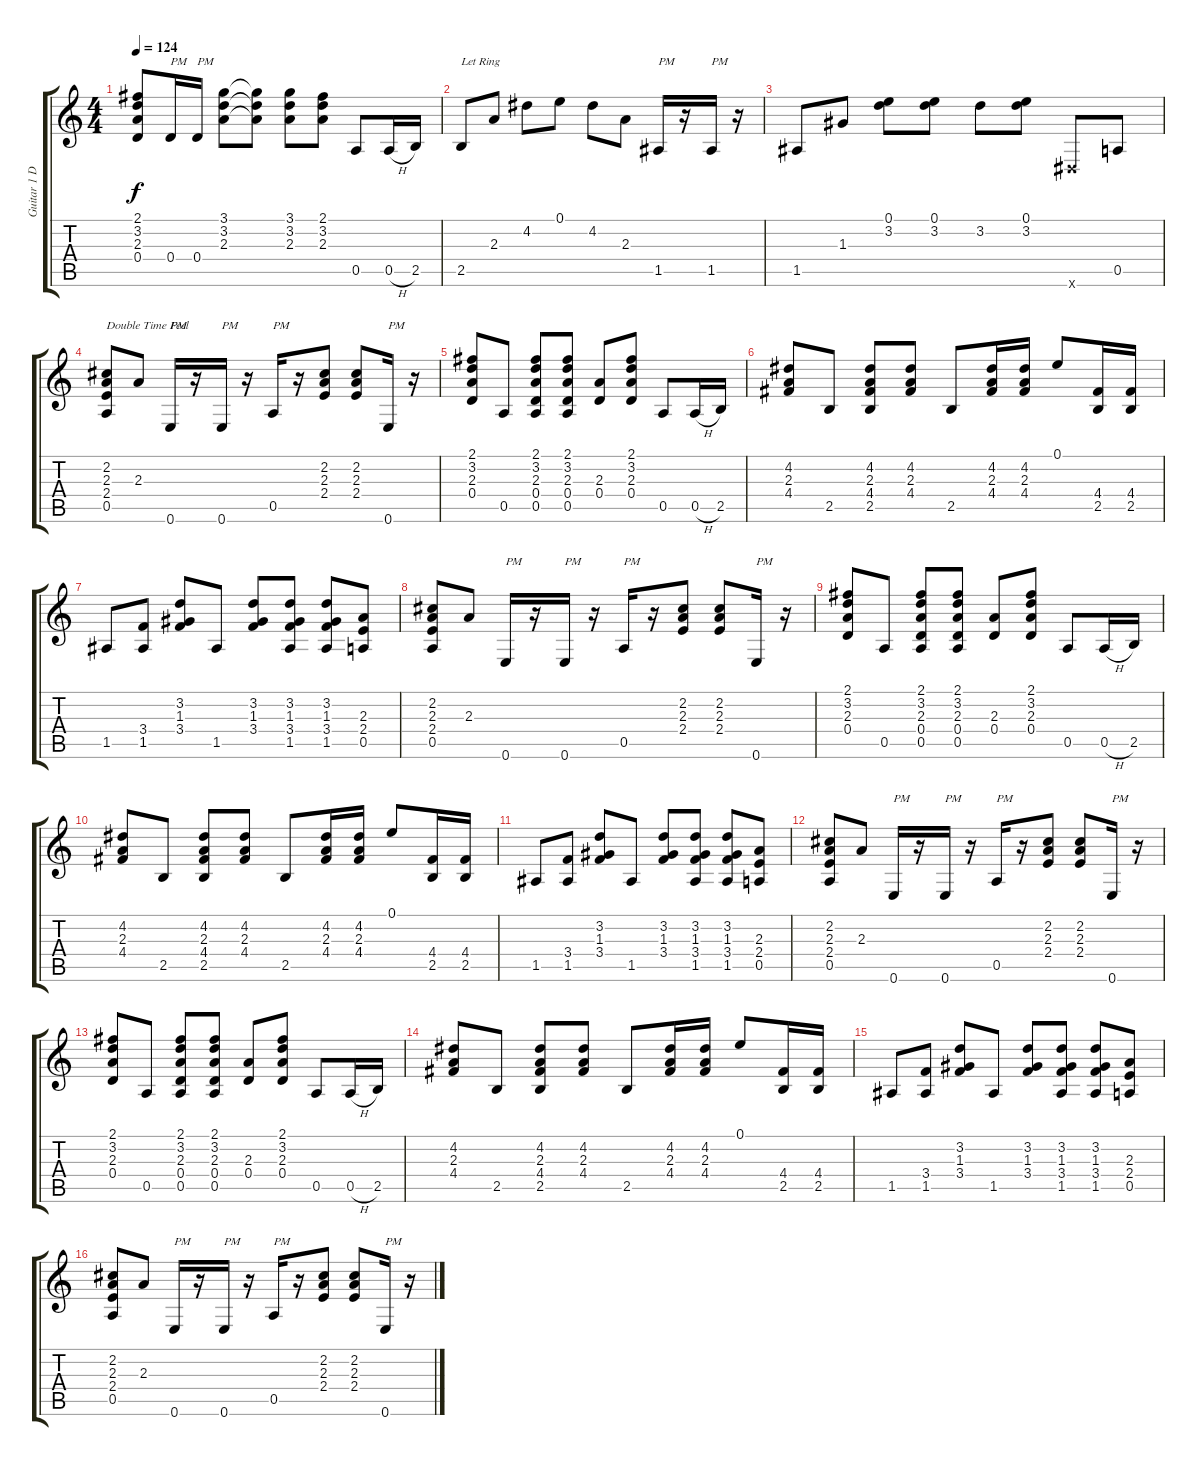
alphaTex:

\track ("Guitar 1 DS" "Guitar 1 D") {instrument distortionguitar}
\staff {score tabs}
\tuning (E4 B3 G3 D3 A2 E2) {hide}
\ts (4 4)
\tempo 124
\clef g2
\ks c
(2.1 3.2 2.3 0.4).8{dy f} 0.4.16{txt "PM"} 0.4.16{txt "PM"} (3.1 3.2 2.3).8 (3.1{t} 3.2{t} 2.3{t}).8 (3.1 3.2 2.3).8 (2.1 3.2 2.3).8 0.5.8 0.5{h}.16 2.5.16 |
2.5.8{txt "Let Ring"} 2.3.8 4.2.8 0.1.8 4.2.8 2.3.8 1.5.16{txt "PM"} r.16 1.5.16{txt "PM"} r.16 |
1.5.8 1.3.8 (0.1 3.2).8 (0.1 3.2).8 3.2.8 (0.1 3.2).8 -1.6{x}.8 0.5.8 |
(2.2 2.3 2.4 0.5).8{txt "Double Time Feel"} 2.3.8 0.6.16{txt "PM"} r.16 0.6.16{txt "PM"} r.16 0.5.16{txt "PM"} r.16 (2.2 2.3 2.4).8 (2.2 2.3 2.4).8 0.6.16{txt "PM"} r.16 |
(2.1 3.2 2.3 0.4).8 0.5.8 (2.1 3.2 2.3 0.4 0.5).8 (2.1 3.2 2.3 0.4 0.5).8 (2.3 0.4).8 (2.1 3.2 2.3 0.4).8 0.5.8 0.5{h}.16 2.5.16 |
(4.2 2.3 4.4).8 2.5.8 (4.2 2.3 4.4 2.5).8 (4.2 2.3 4.4).8 2.5.8 (4.2 2.3 4.4).16 (4.2 2.3 4.4).16 0.1.8 (4.4 2.5).16 (4.4 2.5).16 |
1.5.8 (3.4 1.5).8 (3.2 1.3 3.4).8 1.5.8 (3.2 1.3 3.4).8 (3.2 1.3 3.4 1.5).8 (3.2 1.3 3.4 1.5).8 (2.3 2.4 0.5).8 |
(2.2 2.3 2.4 0.5).8 2.3.8 0.6.16{txt "PM"} r.16 0.6.16{txt "PM"} r.16 0.5.16{txt "PM"} r.16 (2.2 2.3 2.4).8 (2.2 2.3 2.4).8 0.6.16{txt "PM"} r.16 |
(2.1 3.2 2.3 0.4).8 0.5.8 (2.1 3.2 2.3 0.4 0.5).8 (2.1 3.2 2.3 0.4 0.5).8 (2.3 0.4).8 (2.1 3.2 2.3 0.4).8 0.5.8 0.5{h}.16 2.5.16 |
(4.2 2.3 4.4).8 2.5.8 (4.2 2.3 4.4 2.5).8 (4.2 2.3 4.4).8 2.5.8 (4.2 2.3 4.4).16 (4.2 2.3 4.4).16 0.1.8 (4.4 2.5).16 (4.4 2.5).16 |
1.5.8 (3.4 1.5).8 (3.2 1.3 3.4).8 1.5.8 (3.2 1.3 3.4).8 (3.2 1.3 3.4 1.5).8 (3.2 1.3 3.4 1.5).8 (2.3 2.4 0.5).8 |
(2.2 2.3 2.4 0.5).8 2.3.8 0.6.16{txt "PM"} r.16 0.6.16{txt "PM"} r.16 0.5.16{txt "PM"} r.16 (2.2 2.3 2.4).8 (2.2 2.3 2.4).8 0.6.16{txt "PM"} r.16 |
(2.1 3.2 2.3 0.4).8 0.5.8 (2.1 3.2 2.3 0.4 0.5).8 (2.1 3.2 2.3 0.4 0.5).8 (2.3 0.4).8 (2.1 3.2 2.3 0.4).8 0.5.8 0.5{h}.16 2.5.16 |
(4.2 2.3 4.4).8 2.5.8 (4.2 2.3 4.4 2.5).8 (4.2 2.3 4.4).8 2.5.8 (4.2 2.3 4.4).16 (4.2 2.3 4.4).16 0.1.8 (4.4 2.5).16 (4.4 2.5).16 |
1.5.8 (3.4 1.5).8 (3.2 1.3 3.4).8 1.5.8 (3.2 1.3 3.4).8 (3.2 1.3 3.4 1.5).8 (3.2 1.3 3.4 1.5).8 (2.3 2.4 0.5).8 |
(2.2 2.3 2.4 0.5).8 2.3.8 0.6.16{txt "PM"} r.16 0.6.16{txt "PM"} r.16 0.5.16{txt "PM"} r.16 (2.2 2.3 2.4).8 (2.2 2.3 2.4).8 0.6.16{txt "PM"} r.16
